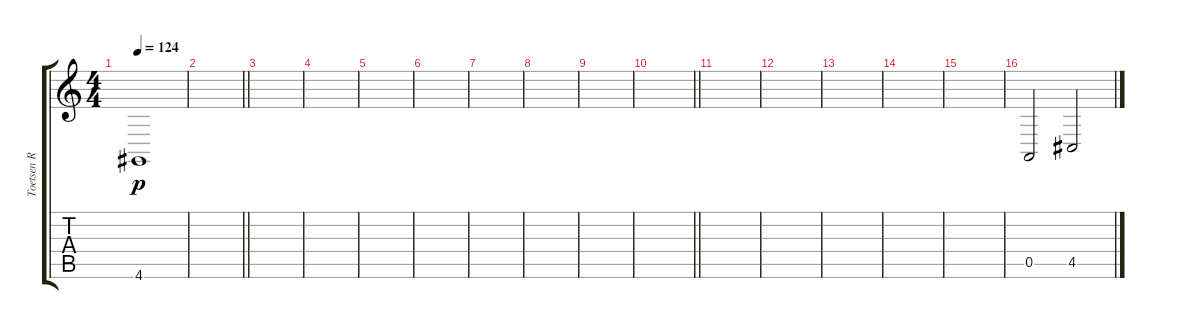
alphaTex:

\track ("Toetsen R" "Toetsen R") {instrument acousticgrandpiano}
\staff {score tabs}
\tuning (E4 B3 G3 D3 A2 E2) {hide}
\ts (4 4)
\tempo 124
\clef g2
\ks c
4.6.1{dy p} |
\barLineRight lightlight
|
|
|
|
|
|
|
|
\barLineRight lightlight
|
|
|
|
|
|
0.5.2{instrument stringensemble2} 4.5.2
